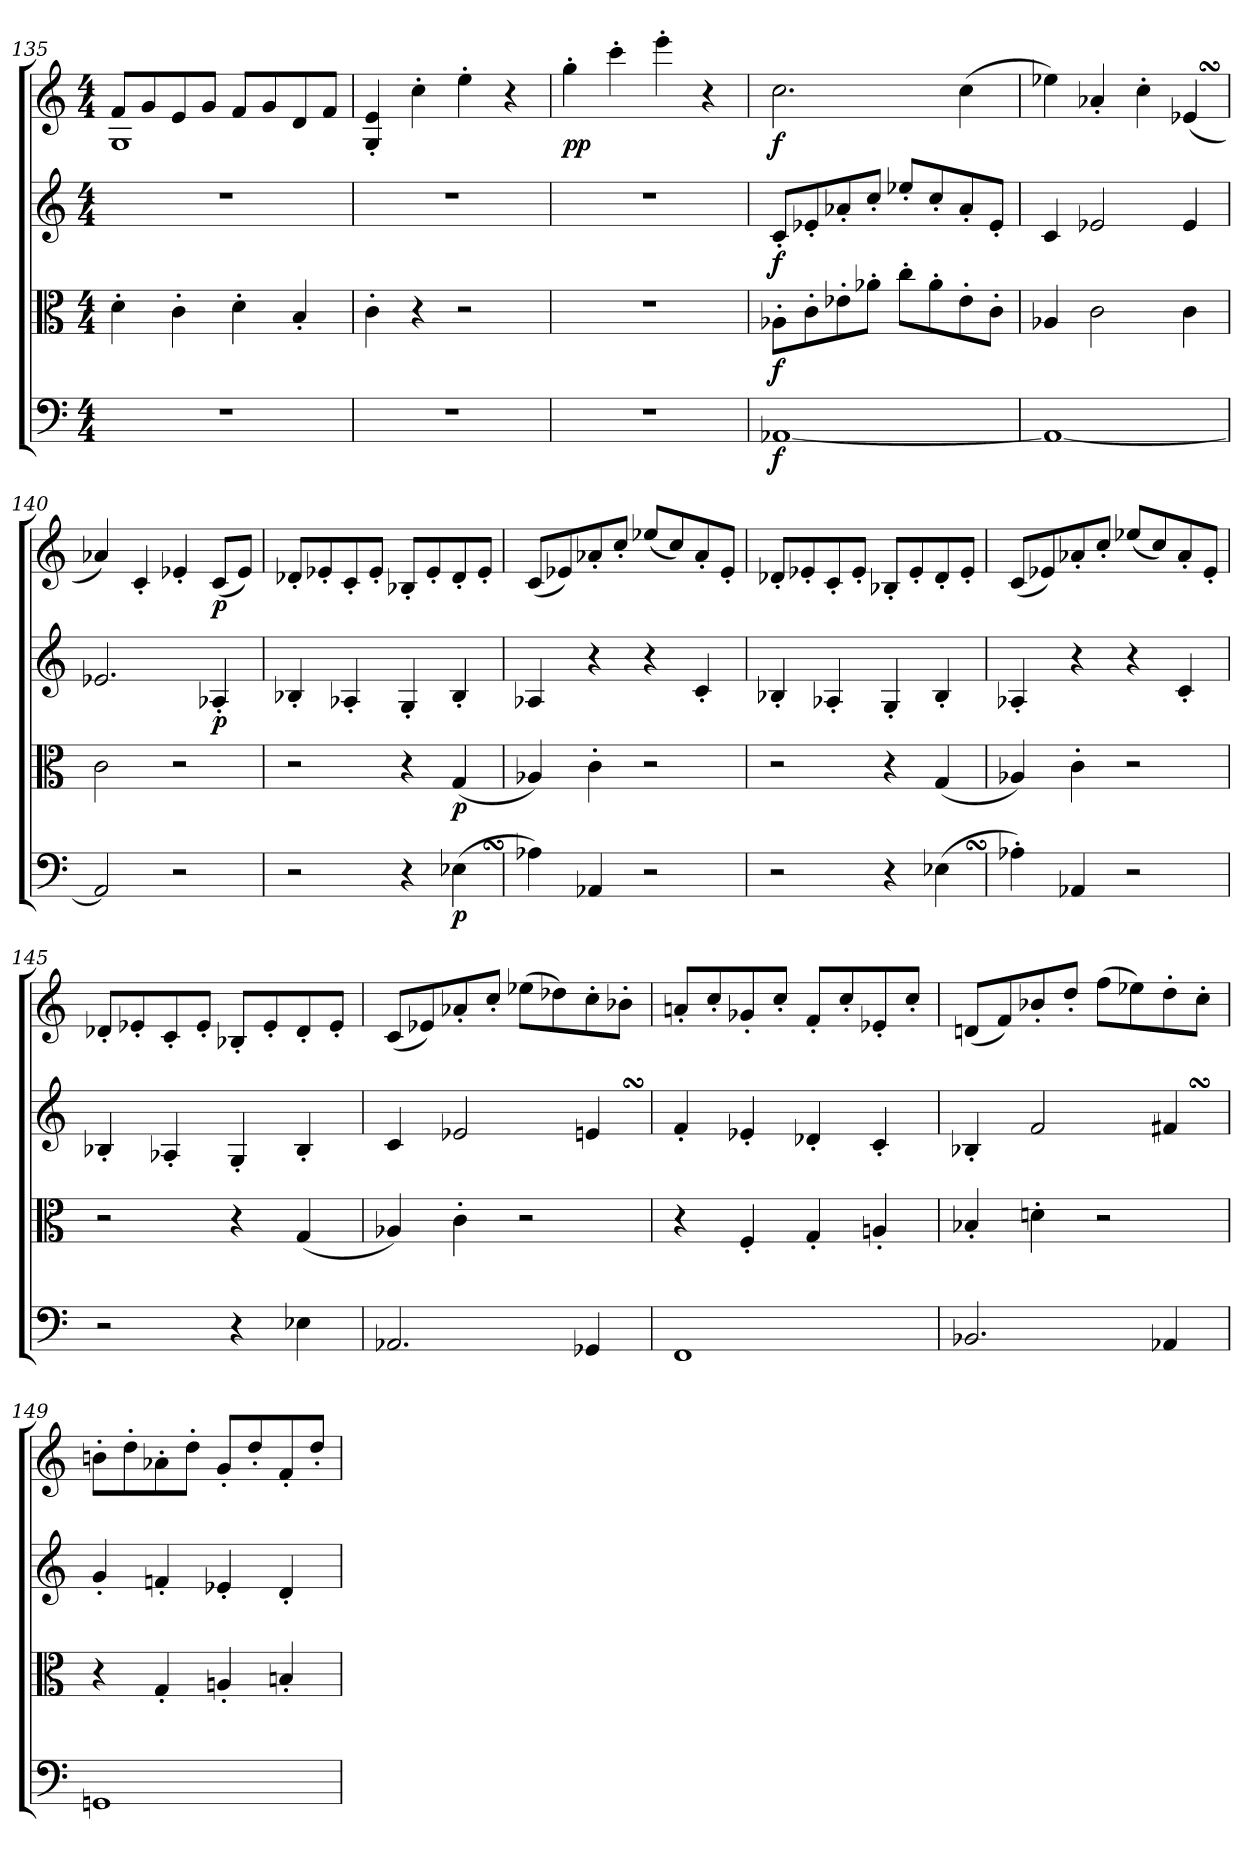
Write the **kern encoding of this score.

**kern	**dynam	**kern	**dynam	**kern	**dynam	**kern	**dynam
*part4	*part4	*part3	*part3	*part2	*part2	*part1	*part1
*staff4	*staff4	*staff3	*staff3	*staff2	*staff2	*staff1	*staff1
*clefF4	*	*clefC3	*	*clefG2	*	*clefG2	*
*k[]	*	*k[]	*	*k[]	*	*k[]	*
*C:	*	*C:	*	*C:	*	*C:	*
*M4/4	*	*M4/4	*	*M4/4	*	*M4/4	*
=135	=135	=135	=135	=135	=135	=135	=135
*	*	*	*	*	*	*^	*
1r	.	4d'\	.	1r	.	8f/L	1G\	.
.	.	.	.	.	.	8g/	.	.
.	.	4c'\	.	.	.	8e/	.	.
.	.	.	.	.	.	8g/J	.	.
.	.	4d'\	.	.	.	8f/L	.	.
.	.	.	.	.	.	8g/	.	.
.	.	4B'/	.	.	.	8d/	.	.
.	.	.	.	.	.	8f/J	.	.
*	*	*	*	*	*	*v	*v	*
=136	=136	=136	=136	=136	=136	=136	=136
1r	.	4c'\	.	1r	.	4G'/ 4e'/	.
.	.	4r	.	.	.	4cc'\	.
.	.	2r	.	.	.	4ee'\	.
.	.	.	.	.	.	4r	.
=137	=137	=137	=137	=137	=137	=137	=137
1r	.	1r	.	1r	.	4gg'\	pp
.	.	.	.	.	.	4ccc'\	.
.	.	.	.	.	.	4eee'\	.
.	.	.	.	.	.	4r	.
=138	=138	=138	=138	=138	=138	=138	=138
[1AA-X/	f	8A-X'\L	f	8c'/L	f	2.cc\	f
.	.	8c'\	.	8e-X'/	.	.	.
.	.	8e-X'\	.	8a-X'/	.	.	.
.	.	8a-X'\J	.	8cc'/J	.	.	.
.	.	8cc'\L	.	8ee-X'/L	.	.	.
.	.	8a-'\	.	8cc'/	.	.	.
.	.	8e-'\	.	8a-'/	.	(4cc\	.
.	.	8c'\J	.	8e-'/J	.	.	.
=139	=139	=139	=139	=139	=139	=139	=139
1AA-/_	.	4A-X/	.	4c/	.	4ee-X\)	.
.	.	2c\	.	2e-X/	.	4a-X'/	.
.	.	.	.	.	.	4cc'\	.
.	.	4c\	.	4e-/	.	(4e-XSSs/	.
=140	=140	=140	=140	=140	=140	=140	=140
2AA-/]	.	2c\	.	2.e-X/	.	4a-X/)	.
.	.	.	.	.	.	4c'/	.
2r	.	2r	.	.	.	4e-X'/	.
.	.	.	.	4A-X'/	p	(8c/L	p
.	.	.	.	.	.	8e-/J)	.
=141	=141	=141	=141	=141	=141	=141	=141
2r	.	2r	.	4B-X'/	.	8d-X'/L	.
.	.	.	.	.	.	8e-X'/	.
.	.	.	.	4A-X'/	.	8c'/	.
.	.	.	.	.	.	8e-'/J	.
4r	.	4r	.	4G'/	.	8B-X'/L	.
.	.	.	.	.	.	8e-'/	.
(4E-XSSs\	p	(4G/	p	4B-'/	.	8d-'/	.
.	.	.	.	.	.	8e-'/J	.
=142	=142	=142	=142	=142	=142	=142	=142
4A-X\)	.	4A-X/)	.	4A-X/	.	(8c/L	.
.	.	.	.	.	.	8e-X/)	.
4AA-X/	.	4c'\	.	4r	.	8a-X'/	.
.	.	.	.	.	.	8cc'/J	.
2r	.	2r	.	4r	.	(8ee-X/L	.
.	.	.	.	.	.	8cc/)	.
.	.	.	.	4c'/	.	8a-'/	.
.	.	.	.	.	.	8e-'/J	.
=143	=143	=143	=143	=143	=143	=143	=143
2r	.	2r	.	4B-X'/	.	8d-X'/L	.
.	.	.	.	.	.	8e-X'/	.
.	.	.	.	4A-X'/	.	8c'/	.
.	.	.	.	.	.	8e-'/J	.
4r	.	4r	.	4G'/	.	8B-X'/L	.
.	.	.	.	.	.	8e-'/	.
(4E-XSSs\	.	(4G/	.	4B-'/	.	8d-'/	.
.	.	.	.	.	.	8e-'/J	.
=144	=144	=144	=144	=144	=144	=144	=144
4A-X'\)	.	4A-X/)	.	4A-X'/	.	(8c/L	.
.	.	.	.	.	.	8e-X/)	.
4AA-X/	.	4c'\	.	4r	.	8a-X'/	.
.	.	.	.	.	.	8cc'/J	.
2r	.	2r	.	4r	.	(8ee-X/L	.
.	.	.	.	.	.	8cc/)	.
.	.	.	.	4c'/	.	8a-'/	.
.	.	.	.	.	.	8e-'/J	.
=145	=145	=145	=145	=145	=145	=145	=145
2r	.	2r	.	4B-X'/	.	8d-X'/L	.
.	.	.	.	.	.	8e-X'/	.
.	.	.	.	4A-X'/	.	8c'/	.
.	.	.	.	.	.	8e-'/J	.
4r	.	4r	.	4G'/	.	8B-X'/L	.
.	.	.	.	.	.	8e-'/	.
4E-X\	.	(4G/	.	4B-'/	.	8d-'/	.
.	.	.	.	.	.	8e-'/J	.
=146	=146	=146	=146	=146	=146	=146	=146
2.AA-X/	.	4A-X/)	.	4c/	.	(8c/L	.
.	.	.	.	.	.	8e-X/)	.
.	.	4c'\	.	2e-X/	.	8a-X'/	.
.	.	.	.	.	.	8cc'/J	.
.	.	2r	.	.	.	(8ee-X\L	.
.	.	.	.	.	.	8dd-X\)	.
4GG-X/	.	.	.	4enSsS/	.	8cc'\	.
.	.	.	.	.	.	8b-X'\J	.
=147	=147	=147	=147	=147	=147	=147	=147
1FF/	.	4r	.	4f'/	.	8an'/L	.
.	.	.	.	.	.	8cc'/	.
.	.	4F'/	.	4e-X'/	.	8g-X'/	.
.	.	.	.	.	.	8cc'/J	.
.	.	4G'/	.	4d-X'/	.	8f'/L	.
.	.	.	.	.	.	8cc'/	.
.	.	4An'/	.	4c'/	.	8e-X'/	.
.	.	.	.	.	.	8cc'/J	.
=148	=148	=148	=148	=148	=148	=148	=148
2.BB-X/	.	4B-X'/	.	4B-X'/	.	(8dn/L	.
.	.	.	.	.	.	8f/)	.
.	.	4dn'\	.	2f/	.	8b-X'/	.
.	.	.	.	.	.	8dd'/J	.
.	.	2r	.	.	.	(8ff\L	.
.	.	.	.	.	.	8ee-X\)	.
4AA-X/	.	.	.	4f#XSsS/	.	8dd'\	.
.	.	.	.	.	.	8cc'\J	.
=149	=149	=149	=149	=149	=149	=149	=149
1GGn/	.	4r	.	4g'/	.	8bn'\L	.
.	.	.	.	.	.	8dd'\	.
.	.	4G'/	.	4fn'/	.	8a-X'\	.
.	.	.	.	.	.	8dd'\J	.
.	.	4An'/	.	4e-X'/	.	8g'/L	.
.	.	.	.	.	.	8dd'/	.
.	.	4Bn'/	.	4d'/	.	8f'/	.
.	.	.	.	.	.	8dd'/J	.
=	=	=	=	=	=	=	=
*-	*-	*-	*-	*-	*-	*-	*-
